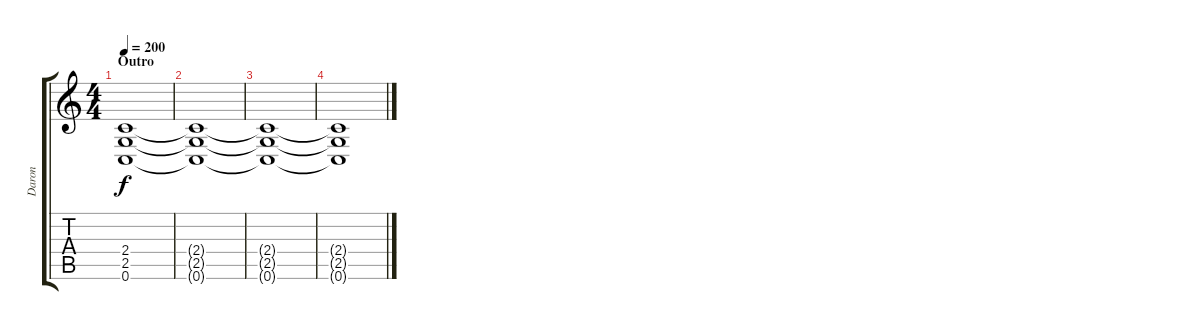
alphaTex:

\track ("Daron" "Daron") {instrument distortionguitar}
\staff {score tabs}
\tuning (C4 G3 Eb3 Bb2 F2 C2) {hide}
\ts (4 4)
\section ("" "Outro")
\tempo 200
\clef g2
\ks c
(2.4 2.5 0.6).1{dy f} |
(2.4{t} 2.5{t} 0.6{t}).1 |
(2.4{t} 2.5{t} 0.6{t}).1 |
(2.4{t} 2.5{t} 0.6{t}).1
